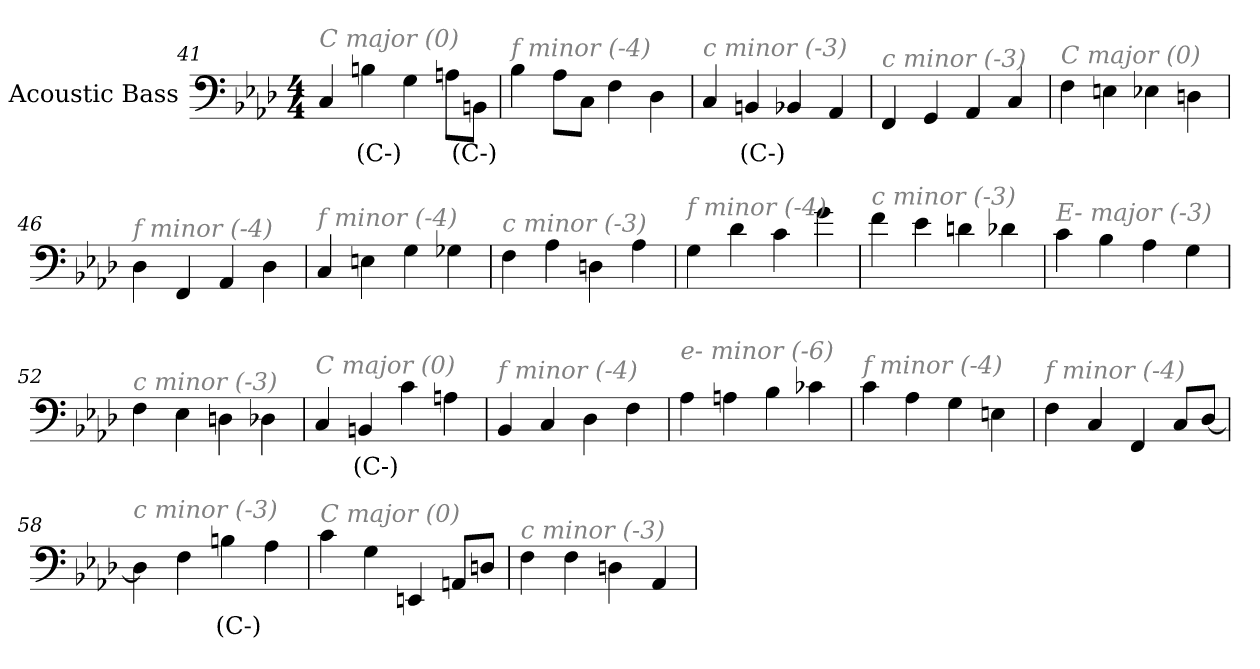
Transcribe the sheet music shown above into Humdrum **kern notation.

**kern	**text
*part1	*part1
*staff1	*staff1
*I"Acoustic Bass	*
*clefF4	*
*ITrd7c12	*
*k[b-e-a-d-]	*
*A-:	*
*M4/4	*
=41	=41
!LO:TX:i:color=#808080:t=C major (0)	!
4CC	.
4BBni	(C-)
4GG	.
8AAnL	.
8BBBniJ	(C-)
=42	=42
!LO:TX:i:color=#808080:t=f minor (-4)	!
4BB-	.
8AA-L	.
8CCJ	.
4FF	.
4DD-	.
=43	=43
!LO:TX:i:color=#808080:t=c minor (-3)	!
4CC	.
4BBBni	(C-)
4BBB-	.
4AAA-	.
=44	=44
!LO:TX:i:color=#808080:t=c minor (-3)	!
4FFF	.
4GGG	.
4AAA-	.
4CC	.
=45	=45
!LO:TX:i:color=#808080:t=C major (0)	!
4FF	.
4EEn	.
4EE-X	.
4DDn	.
=46	=46
!LO:TX:i:color=#808080:t=f minor (-4)	!
4DD-	.
4FFF	.
4AAA-	.
4DD-	.
=47	=47
!LO:TX:i:color=#808080:t=f minor (-4)	!
4CC	.
4EEn	.
4GG	.
4GG-X	.
=48	=48
!LO:TX:i:color=#808080:t=c minor (-3)	!
4FF	.
4AA-	.
4DDn	.
4AA-	.
=49	=49
!LO:TX:i:color=#808080:t=f minor (-4)	!
4GG	.
4D-	.
4C	.
4G	.
=50	=50
!LO:TX:i:color=#808080:t=c minor (-3)	!
4F	.
4E-	.
4Dn	.
4D-X	.
=51	=51
!LO:TX:i:color=#808080:t=E- major (-3)	!
4C	.
4BB-	.
4AA-	.
4GG	.
=52	=52
!LO:TX:i:color=#808080:t=c minor (-3)	!
4FF	.
4EE-	.
4DDn	.
4DD-X	.
=53	=53
!LO:TX:i:color=#808080:t=C major (0)	!
4CC	.
4BBBni	(C-)
4C	.
4AAn	.
=54	=54
!LO:TX:i:color=#808080:t=f minor (-4)	!
4BBB-	.
4CC	.
4DD-	.
4FF	.
=55	=55
!LO:TX:i:color=#808080:t=e- minor (-6)	!
4AA-	.
4AAn	.
4BB-	.
4C-X	.
=56	=56
!LO:TX:i:color=#808080:t=f minor (-4)	!
4C	.
4AA-	.
4GG	.
4EEn	.
=57	=57
!LO:TX:i:color=#808080:t=f minor (-4)	!
4FF	.
4CC	.
4FFF	.
8CCL	.
[8DD-J	.
=58	=58
!LO:TX:i:color=#808080:t=c minor (-3)	!
4DD-]	.
4FF	.
4BBni	(C-)
4AA-	.
=59	=59
!LO:TX:i:color=#808080:t=C major (0)	!
4C	.
4GG	.
4EEEn	.
8AAAnL	.
8DDnJ	.
=60	=60
!LO:TX:i:color=#808080:t=c minor (-3)	!
4FF	.
4FF	.
4DDn	.
4AAA-	.
=	=
*-	*-
